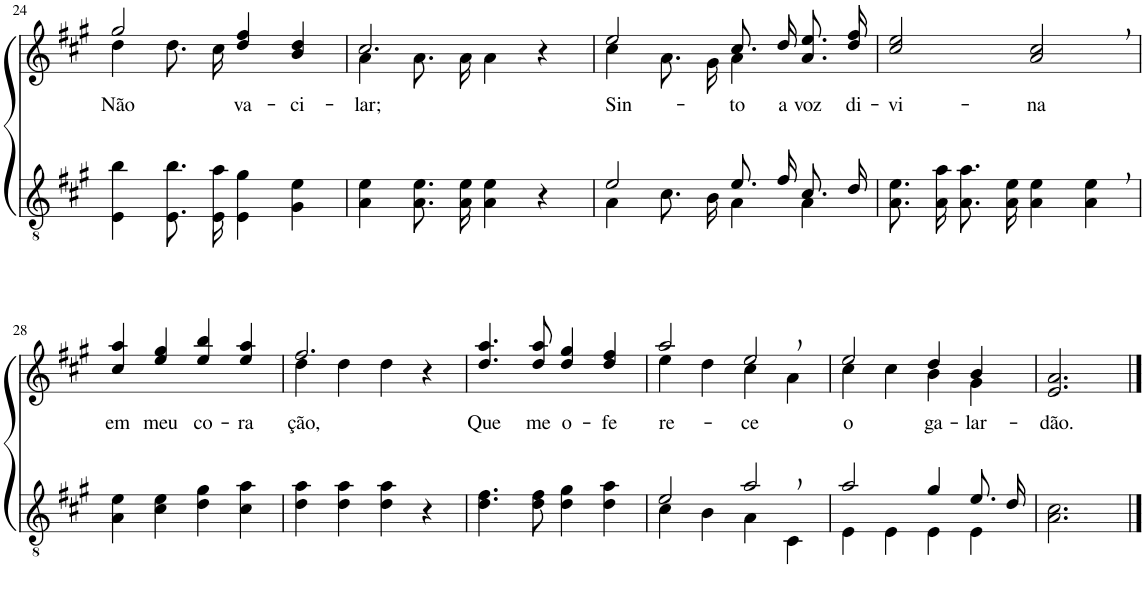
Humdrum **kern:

**kern	**kern	**text
*part2	*part1	*part1
*staff2	*staff1	*staff1
*I"Parte III e IV	*I"Parte I e II	*
!!LO:PB:g=z
*clefGv2	*clefG2	*
*Trd4c7	*Trd4c7	*
*k[f#c#g#]	*k[f#c#g#]	*
*M4/4	*M4/4	*
=24	=24	=24
!	!	!LO:LY:b
*	*^	*
4E\ 4b\	2gg#/	4dd\	Não
8.E\ 8.b\L	.	8.dd\L	.
16E\ 16a\Jk	.	16cc#\Jk	.
!	!	!	!LO:LY:b
4E\ 4g#\	4dd/ 4ff#/	2ryy	va-
!	!	!	!LO:LY:b
4G#\ 4e\	4b/ 4dd/	.	-ci-
=25	=25	=25	=25
!	!	!	!LO:LY:b
4A\ 4e\	2.cc#/	4a\	-lar;
8.A\ 8.e\L	.	8.a\L	.
16A\ 16e\Jk	.	16a\Jk	.
4A\ 4e\	.	4a\	.
4r	4r	4ryy	.
=26	=26	=26	=26
*^	*	*	*
!	!	!	!	!LO:LY:b
2e/	4A\	2ee/	4cc#\	Sin-
.	8.c#\L	.	8.a\L	.
.	16B\Jk	.	16g#\Jk	.
!	!	!	!	!LO:LY:b
8.e/L	4A\	8.cc#/L	4a\	to
!	!	!	!	!LO:LY:b
16f#/Jk	.	16dd/Jk	.	a
!	!	!	!	!LO:LY:b
8.c#/L	4A\	8.a\ 8.ee\L	4ryy	voz
!	!	!	!	!LO:LY:b
16d/Jk	.	16dd\ 16ff#\Jk	.	di-
*v	*v	*	*	*
*	*v	*v	*
=27	=27	=27
!	!	!LO:LY:b
8.A\ 8.e\L	2cc#/ 2ee/	-vi-
16A\ 16a\Jk	.	.
8.A\ 8.a\L	.	.
16A\ 16e\Jk	.	.
!	!	!LO:LY:b
4A\ 4e\	2a/, 2cc#/,	-na
4A\, 4e\,	.	.
!!LO:LB:g=z
=28	=28	=28
!	!	!LO:LY:b
4A\ 4e\	4cc#/ 4aa/	em
!	!	!LO:LY:b
4c#\ 4e\	4ee/ 4gg#/	meu
!	!	!LO:LY:b
4d\ 4g#\	4ee/ 4bb/	co-
!	!	!LO:LY:b
4c#\ 4a\	4ee/ 4aa/	-ra-
=29	=29	=29
*	*^	*
!	!	!	!LO:LY:b
4d\ 4a\	2.ff#/	4dd\	-ção,
4d\ 4a\	.	4dd\	.
4d\ 4a\	.	4dd\	.
4r	4r	4ryy	.
=30	=30	=30	=30
!	!	!	!LO:LY:b
*	*v	*v	*
4.d\ 4.f#\	4.dd/ 4.aa/	Que
!	!	!LO:LY:b
8d\ 8f#\	8dd/ 8aa/	me
!	!	!LO:LY:b
4d\ 4g#\	4dd/ 4gg#/	o-
!	!	!LO:LY:b
4d\ 4a\	4dd/ 4ff#/	-fe-
=31	=31	=31
*^	*^	*
!	!	!	!	!LO:LY:b
2e/	4c#\	2aa/	4ee\	-re-
.	4B\	.	4dd\	.
!	!	!	!	!LO:LY:b
2a,/	4A\	2ee,/	4cc#\	-ce
.	4C#\	.	4a\	.
=32	=32	=32	=32	=32
!	!	!	!	!LO:LY:b
2a/	4E\	2ee/	4cc#\	o
.	4E\	.	4cc#\	.
!	!	!	!	!LO:LY:b
4g#/	4E\	4dd/	4b\	ga-
!	!	!	!	!LO:LY:b
8.e/L	4E\	4b/	4g#\	-lar-
16d/Jk	.	.	.	.
*v	*v	*	*	*
*	*v	*v	*
=33	=33	=33
!	!	!LO:LY:b
2.A\ 2.c#\	2.e/ 2.a/	-dão.
==	==	==
*-	*-	*-
